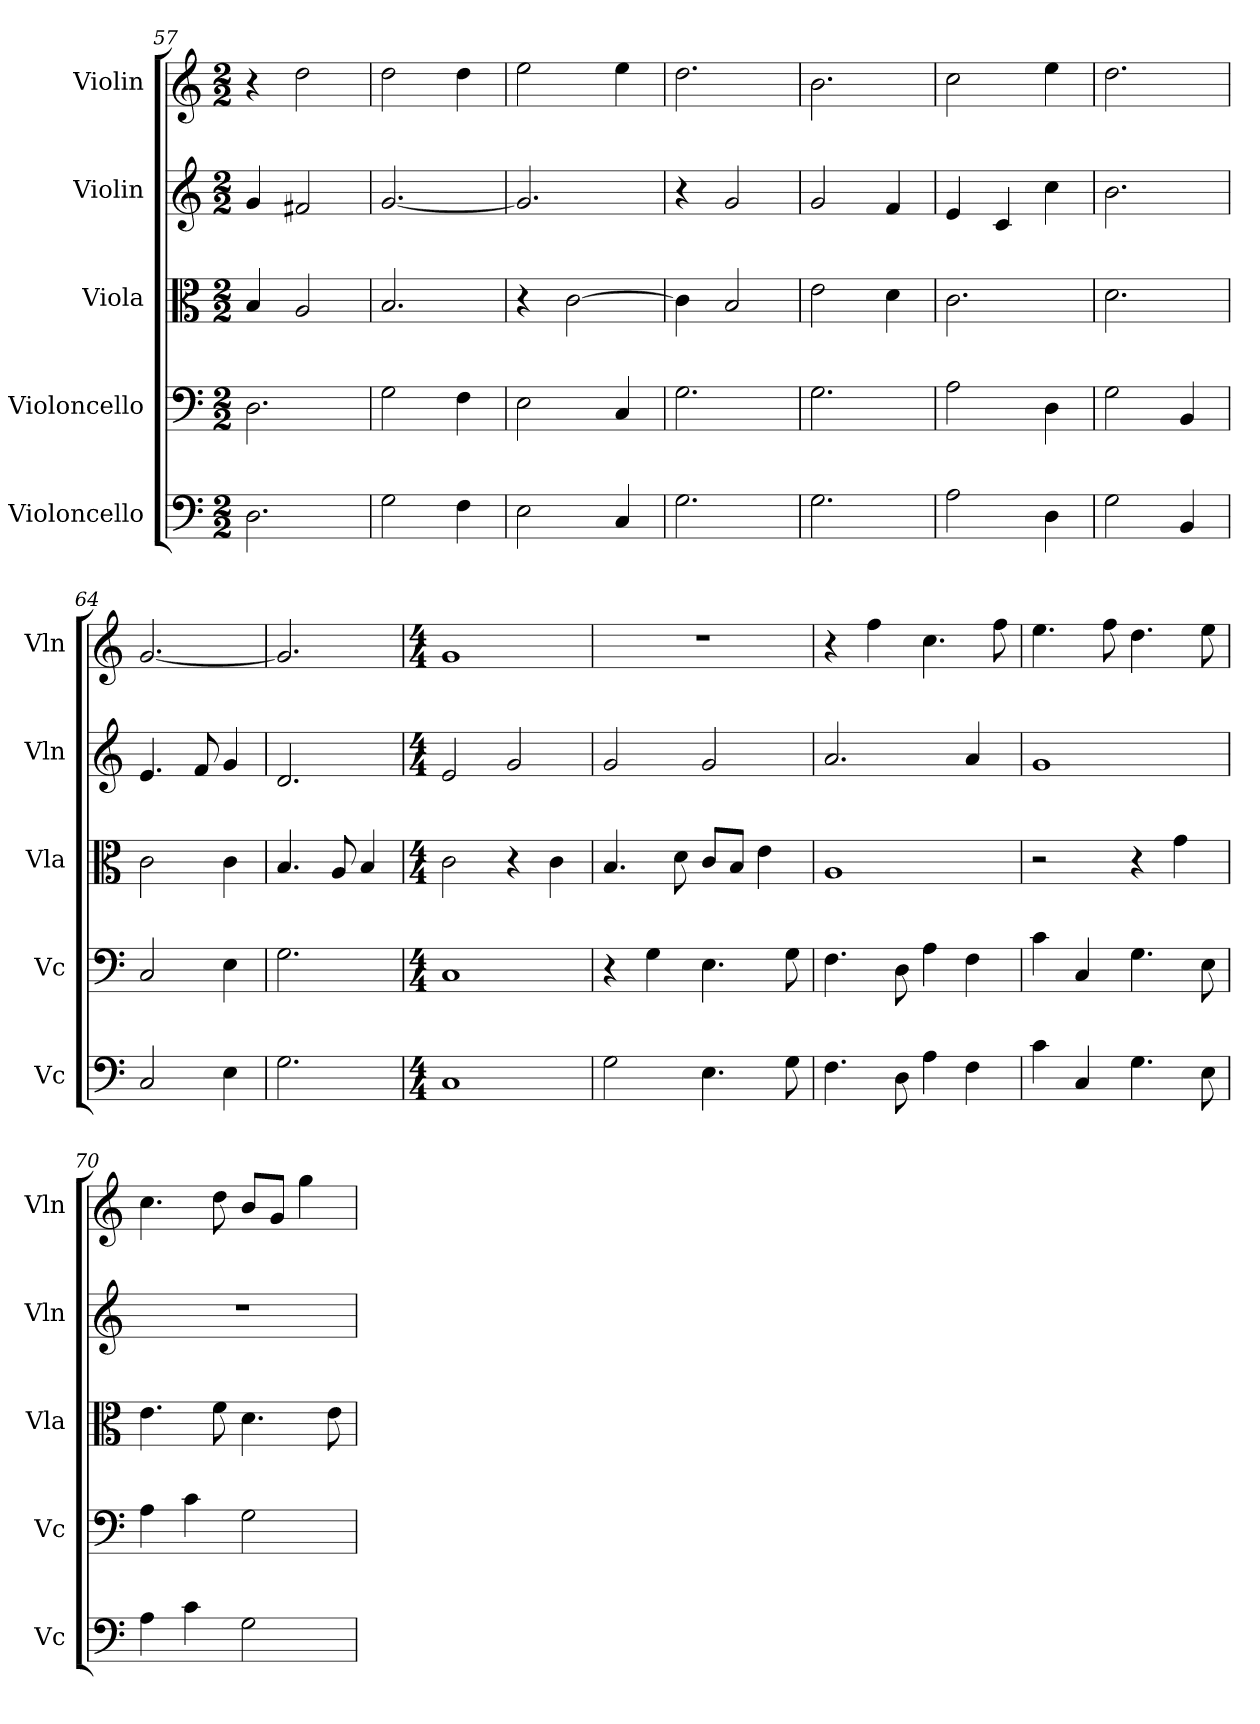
**kern	**kern	**kern	**kern	**kern
*part5	*part4	*part3	*part2	*part1
*staff5	*staff4	*staff3	*staff2	*staff1
*I"Violoncello	*I"Violoncello	*I"Viola	*I"Violin	*I"Violin
*I'Vc	*I'Vc	*I'Vla	*I'Vln	*I'Vln
*clefF4	*clefF4	*clefC3	*clefG2	*clefG2
*k[]	*k[]	*k[]	*k[]	*k[]
*M2/2	*M2/2	*M2/2	*M2/2	*M2/2
=57	=57	=57	=57	=57
2.D\	2.D\	4B/	4g/	4r
.	.	2A/	2f#X/	2dd\
=58	=58	=58	=58	=58
2G\	2G\	2.B/	[2.g/	2dd\
4F\	4F\	.	.	4dd\
=59	=59	=59	=59	=59
2E\	2E\	4r	2.g/]	2ee\
.	.	[2c\	.	.
4C/	4C/	.	.	4ee\
=60	=60	=60	=60	=60
2.G\	2.G\	4c\]	4r	2.dd\
.	.	2B/	2g/	.
=61	=61	=61	=61	=61
2.G\	2.G\	2e\	2g/	2.b\
.	.	4d\	4f/	.
=62	=62	=62	=62	=62
2A\	2A\	2.c\	4e/	2cc\
.	.	.	4c/	.
4D\	4D\	.	4cc\	4ee\
=63	=63	=63	=63	=63
2G\	2G\	2.d\	2.b\	2.dd\
4BB/	4BB/	.	.	.
=64	=64	=64	=64	=64
2C/	2C/	2c\	4.e/	[2.g/
.	.	.	8f/	.
4E\	4E\	4c\	4g/	.
=65	=65	=65	=65	=65
2.G\	2.G\	4.B/	2.d/	2.g/]
.	.	8A/	.	.
.	.	4B/	.	.
=66	=66	=66	=66	=66
*M4/4	*M4/4	*M4/4	*M4/4	*M4/4
1C	1C	2c\	2e/	1g
.	.	4r	2g/	.
.	.	4c\	.	.
=67	=67	=67	=67	=67
2G\	4r	4.B/	2g/	1r
.	4G\	.	.	.
.	.	8d\	.	.
4.E\	4.E\	8c/L	2g/	.
.	.	8B/J	.	.
.	.	4e\	.	.
8G\	8G\	.	.	.
=68	=68	=68	=68	=68
4.F\	4.F\	1A	2.a/	4r
.	.	.	.	4ff\
8D\	8D\	.	.	.
4A\	4A\	.	.	4.cc\
4F\	4F\	.	4a/	.
.	.	.	.	8ff\
=69	=69	=69	=69	=69
4c\	4c\	2r	1g	4.ee\
4C/	4C/	.	.	.
.	.	.	.	8ff\
4.G\	4.G\	4r	.	4.dd\
.	.	4g\	.	.
8E\	8E\	.	.	8ee\
=70	=70	=70	=70	=70
4A\	4A\	4.e\	1r	4.cc\
4c\	4c\	.	.	.
.	.	8f\	.	8dd\
2G\	2G\	4.d\	.	8b/L
.	.	.	.	8g/J
.	.	.	.	4gg\
.	.	8e\	.	.
=	=	=	=	=
*-	*-	*-	*-	*-
